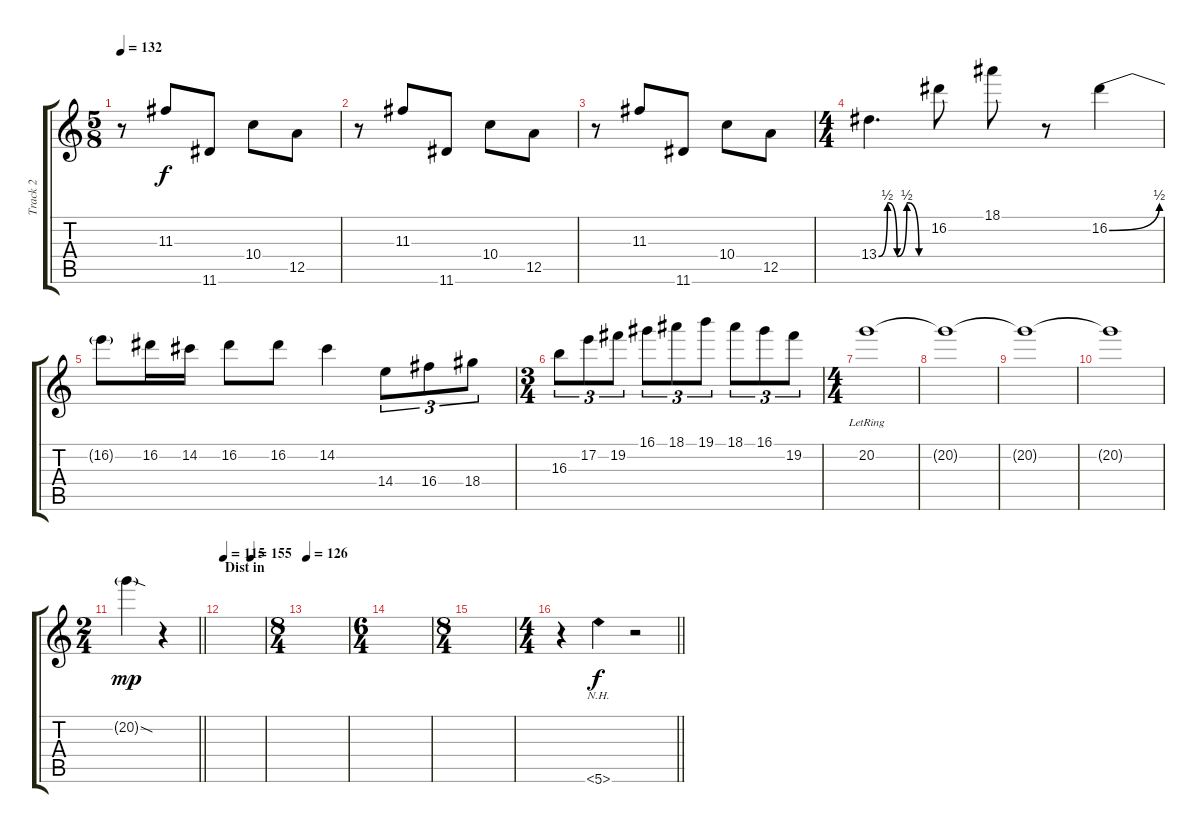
\track ("Track 2" "Track 2") {instrument electricguitarjazz}
\staff {score tabs}
\tuning (E4 B3 G3 D3 A2 E2) {hide}
\ts (5 8)
\tempo 132
\clef g2
\ks c
r.8{dy f} 11.3.8 11.6.8 10.4.8 12.5.8 |
r.8 11.3.8 11.6.8 10.4.8 12.5.8 |
r.8 11.3.8 11.6.8 10.4.8 12.5.8 |
\ts (4 4)
13.4{be (custom 0 0 11 2 23 0 35 2 50 0 56 0 60 0)}.4{d} 16.2.8 18.1.8 r.8 16.2{be (bend 0 0 60 2)}.4 |
16.2{t}.8 16.2.16 14.2.16 16.2.8 16.2.8 14.2.4 14.4.8{tu (3 2)} 16.4.8{tu (3 2)} 18.4.8{tu (3 2)} |
\ts (3 4)
16.3.8{tu (3 2)} 17.2.8{tu (3 2)} 19.2.8{tu (3 2)} 16.1.8{tu (3 2)} 18.1.8{tu (3 2)} 19.1.8{tu (3 2)} 18.1.8{tu (3 2)} 16.1.8{tu (3 2)} 19.2.8{tu (3 2)} |
\ts (4 4)
20.2{lr}.1{volume 16} |
20.2{t}.1 |
20.2{t}.1 |
20.2{t}.1 |
\ts (2 4)
\barLineRight lightlight
20.2{sod g}.4{dy mp volume 10} r.4 |
\section ("" "Dist in")
\tempo 115
\tempo (155 0.6666666666666666)
|
\ts (8 4)
\tempo 126
|
\ts (6 4)
|
\ts (8 4)
|
\ts (4 4)
\barLineRight lightlight
r.4 5.6{nh}.4{dy f volume 16 instrument distortionguitar} r.2
